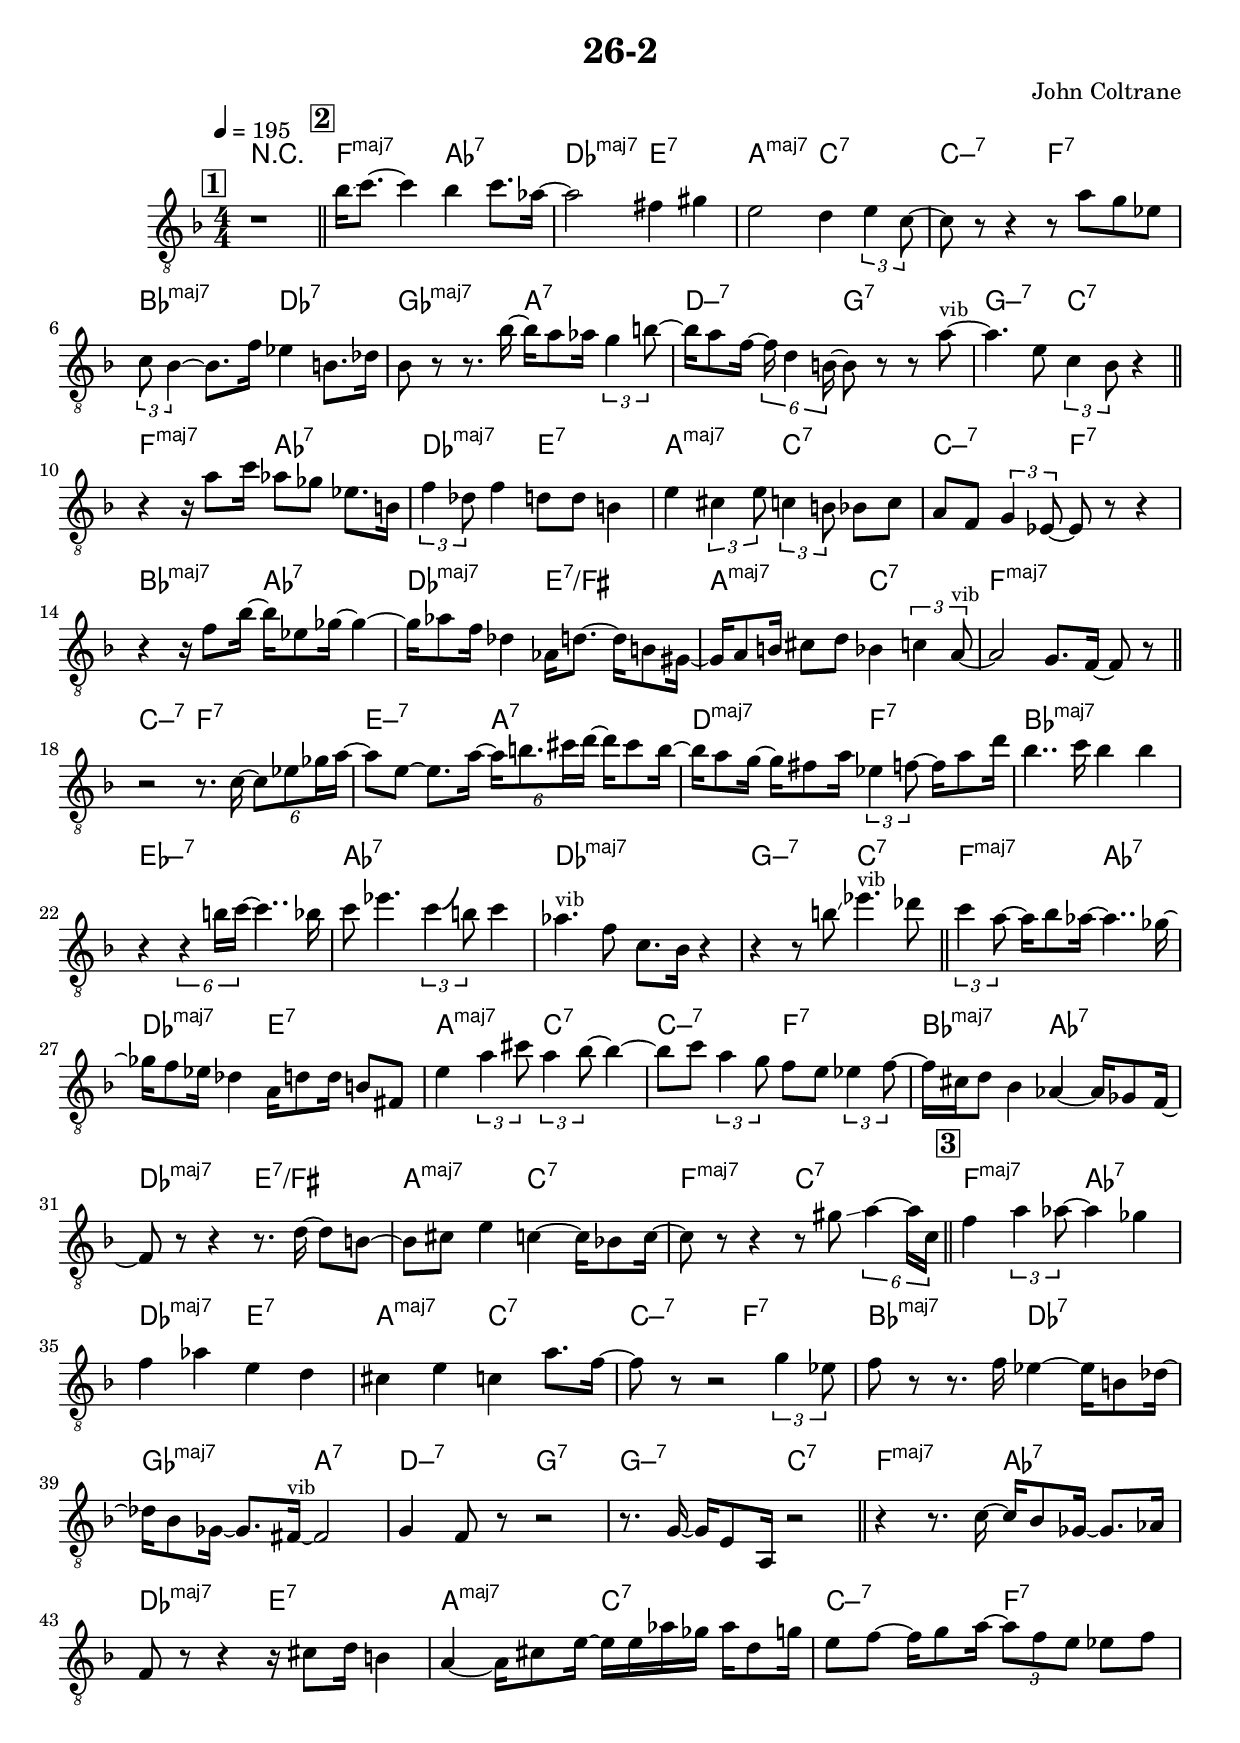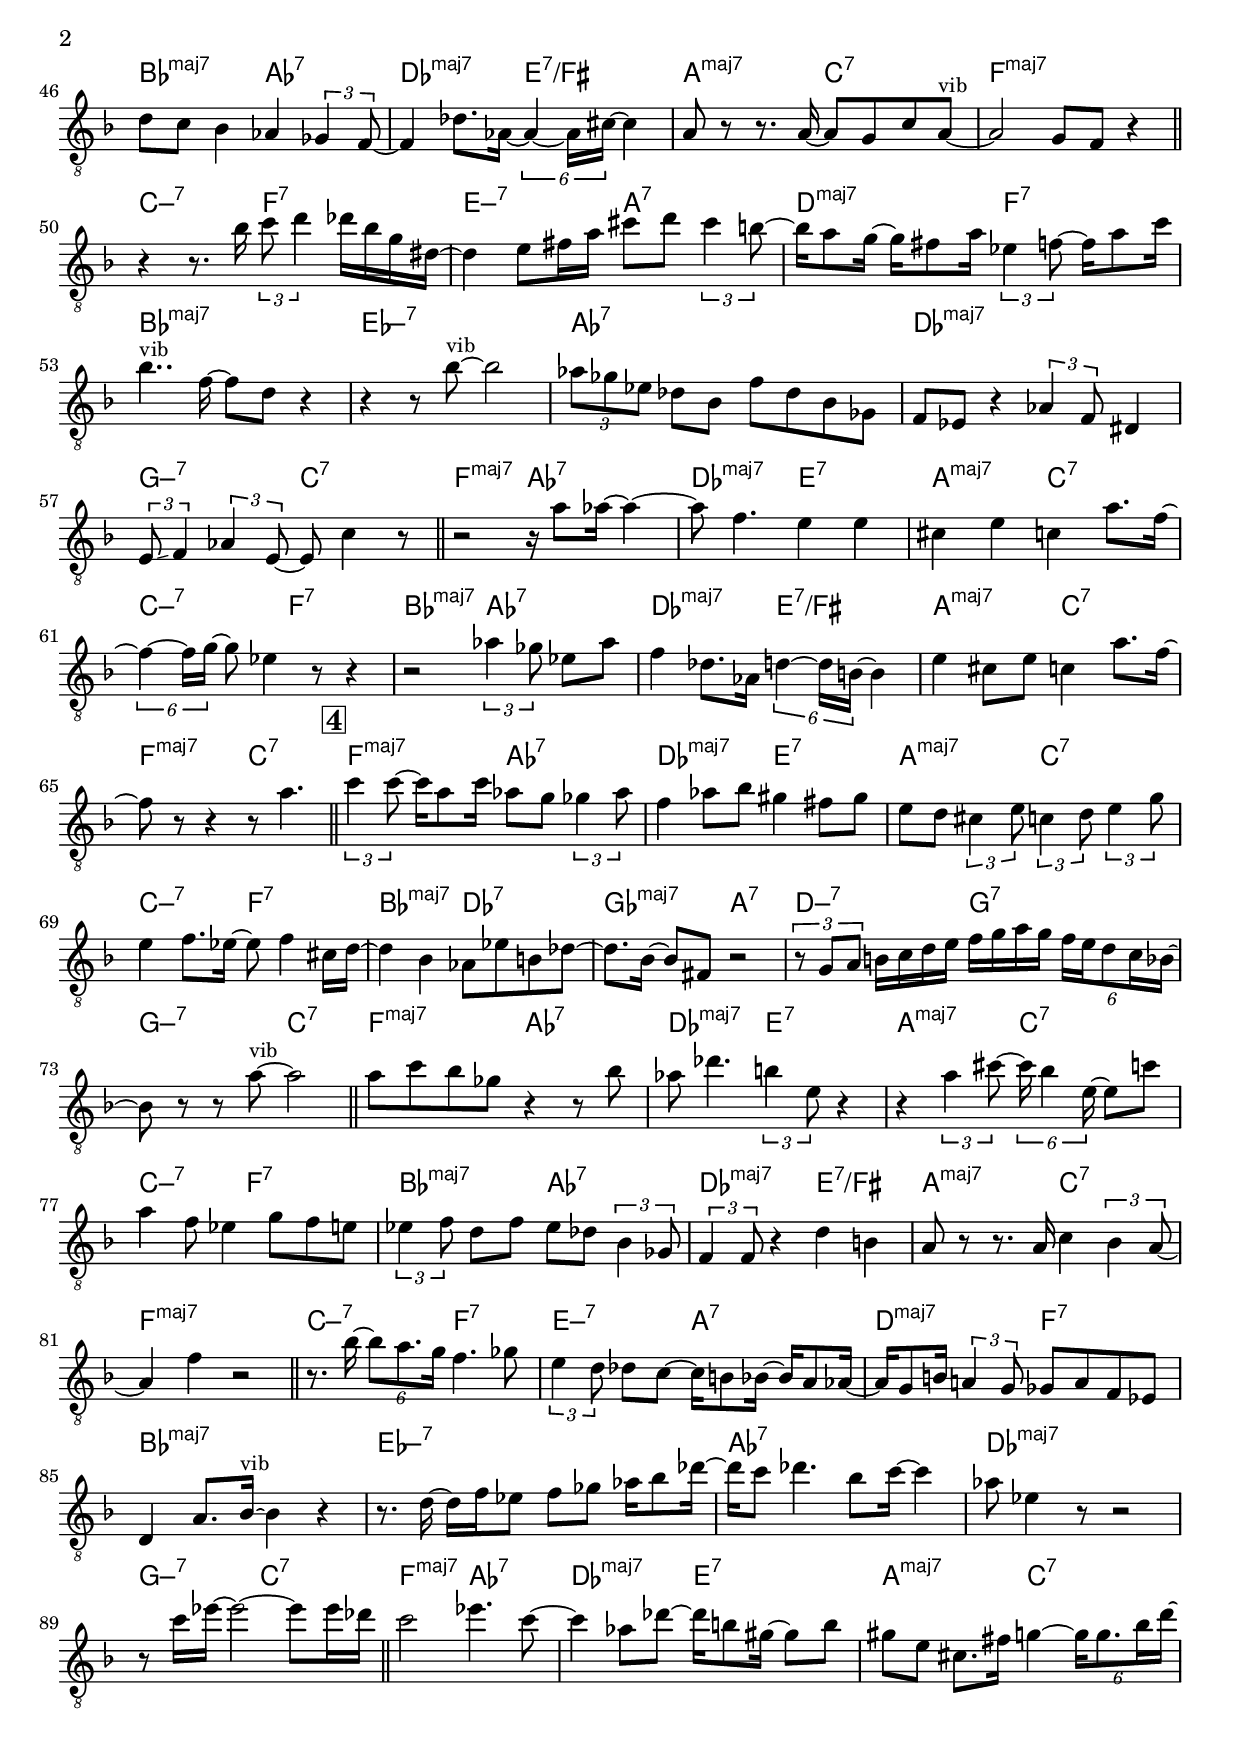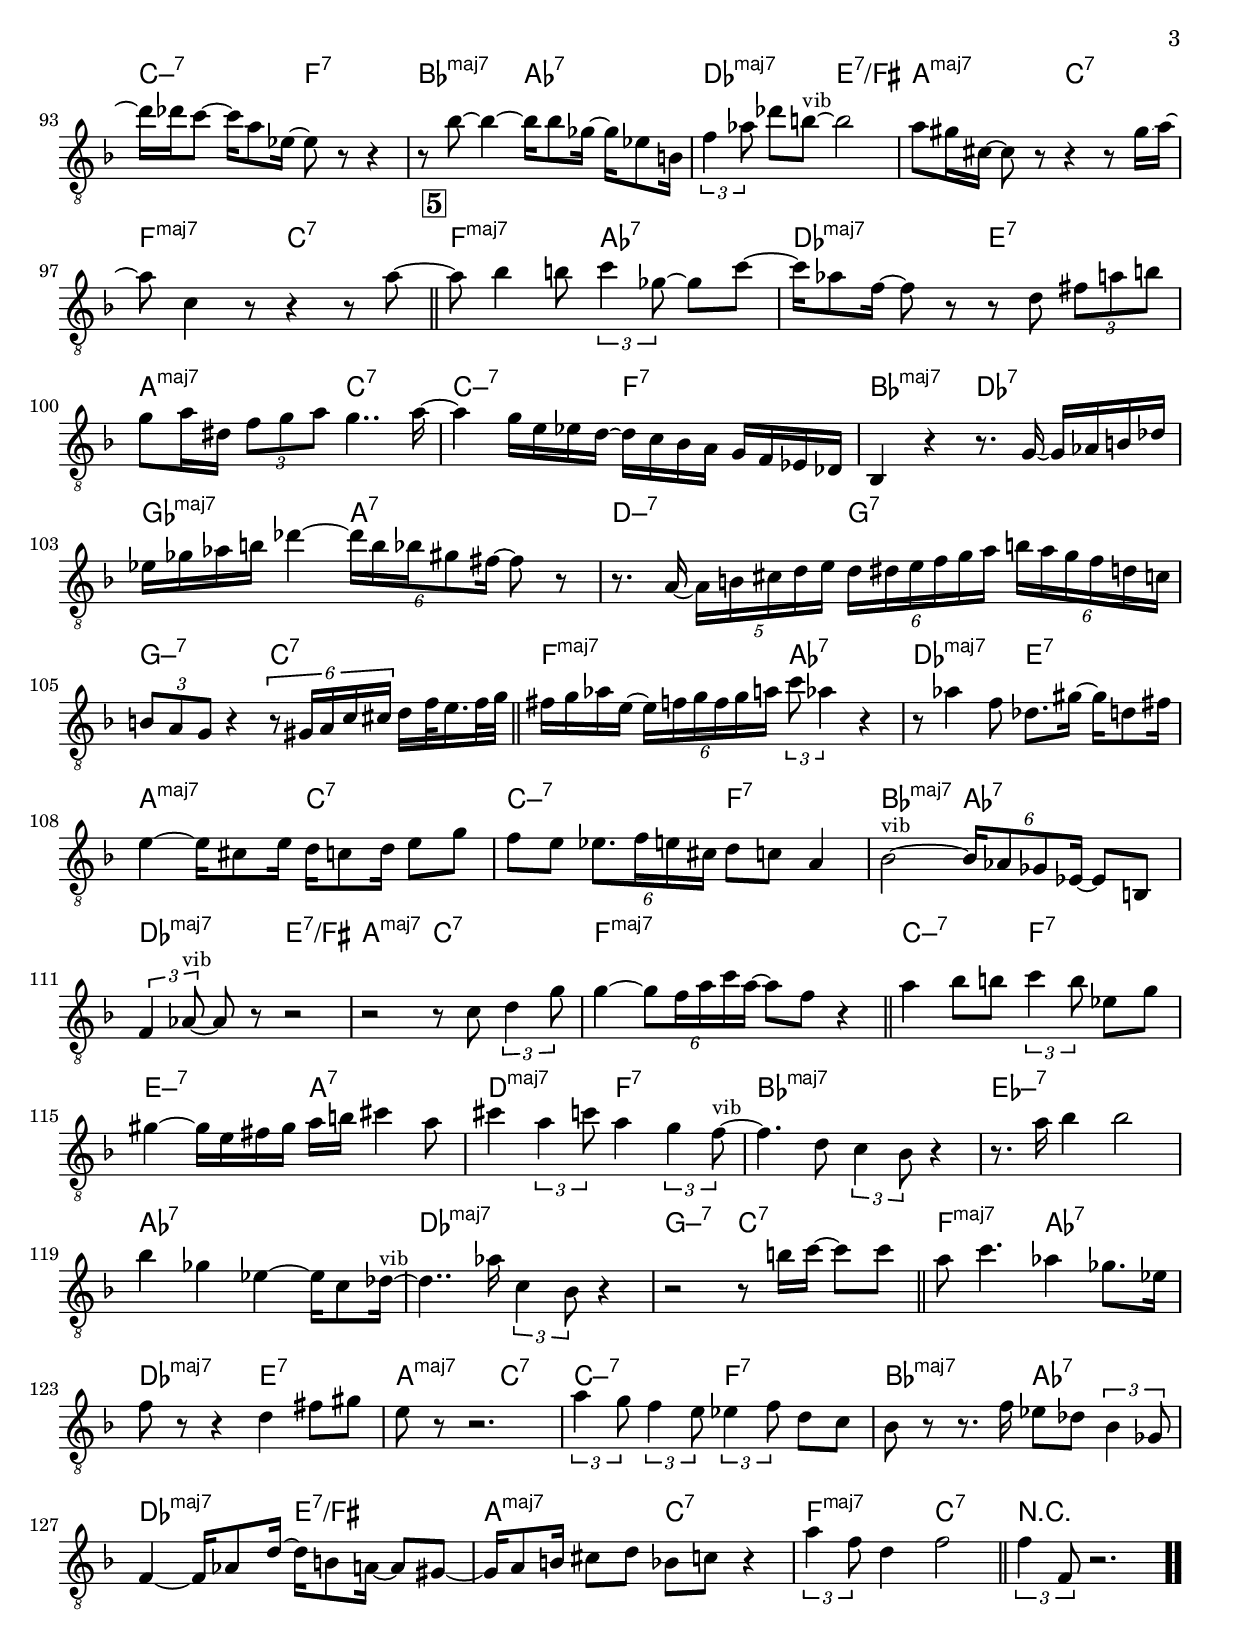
\version "2.13.2"

#(ly:set-option 'point-and-click #f)

\header {
  title = "26-2"
  composer = "John Coltrane"
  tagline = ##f
}
global =
{
    \override Staff.TimeSignature #'style = #'()
    \time 4/4
    \clef "treble_8"
    \key f \major
    \override Rest #'direction = #'0
    \override MultiMeasureRest #'staff-position = #0
}
\score
{
<<
    \transpose c' c'

    \new ChordNames { \chords {
      \set majorSevenSymbol = \markup { "maj7" }
      \set minorChordModifier = \markup { \char ##x2013 }
      
      | r1 | f2:maj aes2:7 | des2:maj e2:7 | a2:maj c2:7 | c2:min7 f2:7 | bes2:maj des2:7 | ges2:maj a2:7 | d2:min7 g2:7 
      | g2:min7 c2:7 | f2:maj aes2:7 | des2:maj e2:7 | a2:maj c2:7 | c2:min7 f2:7 | bes2:maj aes2:7 | des2:maj e2:7/fis | a2:maj c2:7 
      | f1:maj | c2:min7 f2:7 | e2:min7 a2:7 | d2:maj f2:7 | bes1:maj | es1:min7 | aes1:7 | des1:maj 
      | g2:min7 c2:7 | f2:maj aes2:7 | des2:maj e2:7 | a2:maj c2:7 | c2:min7 f2:7 | bes2:maj aes2:7 | des2:maj e2:7/fis | a2:maj c2:7 
      | f2:maj c2:7 | f2:maj aes2:7 | des2:maj e2:7 | a2:maj c2:7 | c2:min7 f2:7 | bes2:maj des2:7 | ges2:maj a2:7 | d2:min7 g2:7 
      | g2:min7 c2:7 | f2:maj aes2:7 | des2:maj e2:7 | a2:maj c2:7 | c2:min7 f2:7 | bes2:maj aes2:7 | des2:maj e2:7/fis | a2:maj c2:7 
      | f1:maj | c2:min7 f2:7 | e2:min7 a2:7 | d2:maj f2:7 | bes1:maj | es1:min7 | aes1:7 | des1:maj 
      | g2:min7 c2:7 | f2:maj aes2:7 | des2:maj e2:7 | a2:maj c2:7 | c2:min7 f2:7 | bes2:maj aes2:7 | des2:maj e2:7/fis | a2:maj c2:7 
      | f2:maj c2:7 | f2:maj aes2:7 | des2:maj e2:7 | a2:maj c2:7 | c2:min7 f2:7 | bes2:maj des2:7 | ges2:maj a2:7 | d2:min7 g2:7 
      | g2:min7 c2:7 | f2:maj aes2:7 | des2:maj e2:7 | a2:maj c2:7 | c2:min7 f2:7 | bes2:maj aes2:7 | des2:maj e2:7/fis | a2:maj c2:7 
      | f1:maj | c2:min7 f2:7 | e2:min7 a2:7 | d2:maj f2:7 | bes1:maj | es1:min7 | aes1:7 | des1:maj 
      | g2:min7 c2:7 | f2:maj aes2:7 | des2:maj e2:7 | a2:maj c2:7 | c2:min7 f2:7 | bes2:maj aes2:7 | des2:maj e2:7/fis | a2:maj c2:7 
      | f2:maj c2:7 | f2:maj aes2:7 | des2:maj e2:7 | a2:maj c2:7 | c2:min7 f2:7 | bes2:maj des2:7 | ges2:maj a2:7 | d2:min7 g2:7 
      | g2:min7 c2:7 | f2:maj aes2:7 | des2:maj e2:7 | a2:maj c2:7 | c2:min7 f2:7 | bes2:maj aes2:7 | des2:maj e2:7/fis | a2:maj c2:7 
      | f1:maj | c2:min7 f2:7 | e2:min7 a2:7 | d2:maj f2:7 | bes1:maj | es1:min7 | aes1:7 | des1:maj 
      | g2:min7 c2:7 | f2:maj aes2:7 | des2:maj e2:7 | a2:maj c2:7 | c2:min7 f2:7 | bes2:maj aes2:7 | des2:maj e2:7/fis | a2:maj c2:7 
      | f2:maj c2:7 | r1|
      }
      }

    \new Staff
    <<
    \transpose c' c'

    {
      \global
  		%\override Score.MetronomeMark #'transparent = ##t
  		%\override Score.MetronomeMark #'stencil = ##f
  		
  		\override HorizontalBracket #'direction = #UP
  		\override HorizontalBracket #'bracket-flare = #'(0 . 0)
  		
  		\override TextSpanner #'dash-fraction = #1.0
  		\override TextSpanner #'bound-details #'left #'text = \markup{ \concat{\draw-line #'(0 . -1.0) \draw-line #'(1.0 . 0) }}
  		\override TextSpanner #'bound-details #'right #'text = \markup{ \concat{ \draw-line #'(1.0 . 0) \draw-line #'(0 . -1.0) }}
          \set Score.markFormatter = #format-mark-box-numbers


      \tempo 4 = 195
      \set Score.currentBarNumber = #1
     
      \bar "||" \mark \default r1 
      \bar "||" \mark \default bes'16\glissando  c''8.~ c''4 bes'4 c''8. aes'16~ 
      | aes'2 fis'4 gis'4 
      | e'2 d'4 \tuplet 3/2 {e'4 c'8~} 
      | c'8 r8 r4 r8 a'8 g'8 es'8 
      | \tuplet 3/2 {c'8 bes4~} bes8. f'16 es'4 b8. des'16 
      | bes8 r8 r8. bes'16~ bes'16 a'8 aes'16 \tuplet 3/2 {g'4 b'8~} 
      | b'16 a'8 f'16~ \tuplet 6/4 {f'16 d'4 b16~} b8 r8 r8 a'8~^\markup{\left-align \small vib} 
      | a'4. e'8 \tuplet 3/2 {c'4 bes8} r4 
      \bar "||" r4 r16 a'8 c''16 aes'8 ges'8 es'8. b16 
      | \tuplet 3/2 {f'4 des'8} f'4 d'8 d'8 b4 
      | e'4 \tuplet 3/2 {cis'4 e'8} \tuplet 3/2 {c'4 b8} bes8 c'8 
      | a8 f8 \tuplet 3/2 {g4 es8~} es8 r8 r4 
      | r4 r16 f'8 bes'16~ bes'16 es'8 ges'16~ ges'4~ 
      | ges'16 aes'8 f'16 des'4 aes16 d'8.~ d'16 b8 gis16~ 
      | gis16 a8 b16 cis'8 d'8 bes4 \tuplet 3/2 {c'4 a8~^\markup{\left-align \small vib}} 
      | a2 g8. f16~ f8 r8 
      \bar "||" r2 r8. c'16~ \tuplet 6/4 {c'8 es'8 ges'16 a'16~} 
      | a'8 e'8~ e'8. a'16~ \tuplet 6/4 {a'16 b'8. cis''16\glissando  d''16~} d''16 cis''8 b'16~ 
      | b'16 a'8 g'16~ g'16 fis'8 a'16 \tuplet 3/2 {es'4 f'8~} f'16 a'8 d''16 
      | bes'4.. c''16 bes'4 bes'4 
      | r4 \tuplet 6/4 {r4 b'16 c''16~} c''4.. bes'16 
      | c''8 es''4. \tuplet 3/2 {c''4\bendAfter #+4  b'8} c''4 
      | aes'4.^\markup{\left-align \small vib} f'8 c'8. bes16 r4 
      | r4 r8 b'8\glissando  es''4.^\markup{\left-align \small vib} des''8 
      \bar "||" \tuplet 3/2 {c''4 a'8~} a'16 bes'8 aes'16~ aes'4.. ges'16~ 
      | ges'16 f'8 es'16 des'4 a16 d'8 d'16 b8 fis8 
      | e'4 \tuplet 3/2 {a'4 cis''8} \tuplet 3/2 {a'4 bes'8~} bes'4~ 
      | bes'8 c''8 \tuplet 3/2 {a'4 g'8} f'8 e'8 \tuplet 3/2 {es'4 f'8~} 
      | f'16 cis'16 d'8 bes4 aes4~ aes16 ges8 f16~ 
      | f8 r8 r4 r8. d'16~ d'8 b8~ 
      | b8 cis'8 e'4 c'4~ c'16 bes8 c'16~ 
      | c'8 r8 r4 r8 gis'8\glissando  \tuplet 6/4 {a'4~ a'16 c'16} 
      \bar "||" \mark \default f'4 \tuplet 3/2 {a'4 aes'8~} aes'4 ges'4 
      | f'4 aes'4 e'4 d'4 
      | cis'4 e'4 c'4 a'8. f'16~ 
      | f'8 r8 r2 \tuplet 3/2 {g'4 es'8} 
      | f'8 r8 r8. f'16 es'4~ es'16 b8 des'16~ 
      | des'16 bes8 ges16~ ges8. fis16~^\markup{\left-align \small vib} fis2 
      | g4 f8 r8 r2 
      | r8. g16~ g16 e8 a,16 r2 
      \bar "||" r4 r8. c'16~ c'16 bes8 ges16~ ges8. aes16 
      | f8 r8 r4 r16 cis'8 d'16 b4 
      | a4~ a16 cis'8 e'16~ e'16 e'16 aes'16 ges'16 aes'16 d'8 g'16 
      | e'8 f'8~ f'16 g'8 a'16~ \tuplet 3/2 {a'8 f'8 e'8} es'8 f'8 
      | d'8 c'8 bes4 aes4 \tuplet 3/2 {ges4 f8~} 
      | f4 des'8. aes16~ \tuplet 6/4 {aes4~ aes16 cis'16~} cis'4 
      | a8 r8 r8. a16~ a8 g8 c'8 a8~^\markup{\left-align \small vib} 
      | a2 g8 f8 r4 
      \bar "||" r4 r8. bes'16 \tuplet 3/2 {c''8 d''4} des''16 bes'16 g'16 dis'16~ 
      | dis'4 e'8 fis'16 a'16 cis''8 d''8 \tuplet 3/2 {cis''4 b'8~} 
      | b'16 a'8 g'16~ g'16 fis'8 a'16 \tuplet 3/2 {es'4 f'8~} f'16 a'8 c''16 
      | bes'4..^\markup{\left-align \small vib} f'16~ f'8 d'8 r4 
      | r4 r8 bes'8~^\markup{\left-align \small vib} bes'2 
      | \tuplet 3/2 {aes'8 ges'8 es'8} des'8 bes8 f'8 des'8 bes8 ges8 
      | f8 es8 r4 \tuplet 3/2 {aes4 f8} dis4 
      | \tuplet 3/2 {e8\glissando  f4} \tuplet 3/2 {aes4 e8~} e8 c'4 r8 
      \bar "||" r2 r16 a'8 aes'16~ aes'4~ 
      | aes'8 f'4. e'4 e'4 
      | cis'4 e'4 c'4 a'8. f'16~ 
      | \tuplet 6/4 {f'4~ f'16 g'16~} g'8 es'4 r8 r4 
      | r2 \tuplet 3/2 {aes'4 ges'8} es'8 aes'8 
      | f'4 des'8. aes16 \tuplet 6/4 {d'4~ d'16 b16~} b4 
      | e'4 cis'8 e'8 c'4 a'8. f'16~ 
      | f'8 r8 r4 r8 a'4. 
      \bar "||" \mark \default \tuplet 3/2 {c''4 c''8~} c''16 a'8 c''16 aes'8 g'8 \tuplet 3/2 {ges'4 aes'8} 
      | f'4 aes'8 bes'8 gis'4 fis'8 gis'8 
      | e'8 d'8 \tuplet 3/2 {cis'4 e'8} \tuplet 3/2 {c'4 d'8} \tuplet 3/2 {e'4 g'8} 
      | e'4 f'8. es'16~ es'8 f'4 cis'16 d'16~ 
      | d'4 bes4 aes8 es'8 b8 des'8~ 
      | des'8. bes16~ bes8 fis8 r2 
      | \tuplet 3/2 {r8 g8 a8} b16 c'16 d'16 e'16 f'16 g'16 a'16 g'16 \tuplet 6/4 {f'16 e'16 d'8 c'16 bes16~} 
      | bes8 r8 r8 a'8~^\markup{\left-align \small vib} a'2 
      \bar "||" a'8 c''8 bes'8 ges'8 r4 r8 bes'8 
      | aes'8 des''4. \tuplet 3/2 {b'4 e'8} r4 
      | r4 \tuplet 3/2 {a'4 cis''8~} \tuplet 6/4 {cis''16 bes'4 e'16~} e'8 c''8 
      | a'4 f'8 es'4 g'8 f'8 e'8 
      | \tuplet 3/2 {es'4 f'8} d'8 f'8 es'8 des'8 \tuplet 3/2 {bes4 ges8} 
      | \tuplet 3/2 {f4 f8} r4 d'4 b4 
      | a8 r8 r8. a16 c'4 \tuplet 3/2 {bes4 a8~} 
      | a4 f'4 r2 
      \bar "||" r8. bes'16~ \tuplet 6/4 {bes'8 a'8. g'16} f'4. ges'8 
      | \tuplet 3/2 {e'4 d'8} des'8 c'8~ c'16 b8 bes16~ bes16 a8 aes16~ 
      | aes16 g8 b16 \tuplet 3/2 {a4 g8} ges8 a8 f8 es8 
      | d4 a8. bes16~^\markup{\left-align \small vib} bes4 r4 
      | r8. d'16~ d'16 f'16 es'8 f'8 ges'8 aes'16 bes'8 des''16~ 
      | des''16 c''8 des''4. bes'8 c''16~ c''4 
      | aes'8 es'4 r8 r2 
      | r8 c''16 es''16~ es''2~ es''8 es''16 des''16 
      \bar "||" c''2 es''4. c''8~ 
      | c''4 aes'8 des''8~ des''16 b'8 gis'16~ gis'8 b'8 
      | gis'8 e'8 cis'8. fis'16 g'4~ \tuplet 6/4 {g'16 g'8. bes'16 d''16~} 
      | d''16 des''16 c''8~ c''16 a'8 es'16~ es'8 r8 r4 
      | r8 bes'8~ bes'4~ bes'16 bes'8 ges'16~ ges'16 es'8 b16 
      | \tuplet 3/2 {f'4 aes'8} des''8 b'8~^\markup{\left-align \small vib} b'2 
      | a'8 gis'16 cis'16~ cis'8 r8 r4 r8 gis'16\glissando  a'16~ 
      | a'8 c'4 r8 r4 r8 a'8~ 
      \bar "||" \mark \default a'8 bes'4 b'8 \tuplet 3/2 {c''4 ges'8~} ges'8 c''8~ 
      | c''16 aes'8 f'16~ f'8 r8 r8 d'8 \tuplet 3/2 {fis'8 a'8 b'8} 
      | g'8 a'16 dis'16 \tuplet 3/2 {f'8 g'8 a'8} g'4.. a'16~ 
      | a'4 g'16 e'16 es'16 d'16~ d'16 c'16 bes16 a16 g16 f16 es16 des16 
      | bes,4 r4 r8. g16~ g16 aes16 b16 des'16 
      | es'16 ges'16 aes'16 b'16 des''4~ \tuplet 6/4 {des''16 b'16 bes'16 gis'8 fis'16~} fis'8 r8 
      | r8. a16~ \tuplet 5/4 {a16 b16 cis'16 d'16 e'16} \tuplet 6/4 {d'16 dis'16 e'16 f'16 g'16 a'16} \tuplet 6/4 {b'16 a'16 g'16 f'16 d'16 c'16} 
      | \tuplet 3/2 {b8 a8 g8} r4 \tuplet 6/4 {r8 gis16 a16 c'16 cis'16} d'16 f'32 e'16. f'32 g'32 
      \bar "||" fis'16 g'16 aes'16 e'16~ \tuplet 6/4 {e'16 f'16 g'16 f'16 g'16 a'16} \tuplet 3/2 {c''8 aes'4} r4 
      | r8 aes'4 f'8 des'8. gis'16~ gis'16 d'8 fis'16 
      | e'4~ e'16 cis'8 e'16 d'16 c'8 d'16 e'8 g'8 
      | f'8 e'8 \tuplet 6/4 {es'8. f'16 e'16 cis'16} d'8 c'8 a4 
      | bes2~^\markup{\left-align \small vib} \tuplet 6/4 {bes16 aes8 ges8 es16~} es8 b,8 
      | \tuplet 3/2 {f4 aes8~^\markup{\left-align \small vib}} aes8 r8 r2 
      | r2 r8 c'8 \tuplet 3/2 {d'4 g'8} 
      | g'4~ \tuplet 6/4 {g'8 f'16 a'16 c''16 a'16~} a'8 f'8 r4 
      \bar "||" a'4 bes'8 b'8 \tuplet 3/2 {c''4 b'8} es'8 g'8 
      | gis'4~ gis'16 e'16 fis'16 gis'16 a'16 b'16 cis''4 a'8 
      | cis''4 \tuplet 3/2 {a'4 c''8} a'4 \tuplet 3/2 {g'4 f'8~^\markup{\left-align \small vib}} 
      | f'4. d'8 \tuplet 3/2 {c'4 bes8} r4 
      | r8. a'16 bes'4 bes'2 
      | bes'4 ges'4 es'4~ es'16 c'8 des'16~^\markup{\left-align \small vib} 
      | des'4.. aes'16 \tuplet 3/2 {c'4 bes8} r4 
      | r2 r8 b'16 c''16~ c''8 c''8 
      \bar "||" a'8 c''4. aes'4 ges'8. es'16 
      | f'8 r8 r4 d'4 fis'8 gis'8 
      | e'8 r8 r2. 
      | \tuplet 3/2 {a'4 g'8} \tuplet 3/2 {f'4 e'8} \tuplet 3/2 {es'4 f'8} d'8 c'8 
      | bes8 r8 r8. f'16 es'8 des'8 \tuplet 3/2 {bes4 ges8} 
      | f4~ f16 aes8 d'16~ d'16 b8 a16~ a8 gis8~ 
      | gis16 a8 b16 cis'8 d'8 bes8 c'8 r4 
      | \tuplet 3/2 {a'4 f'8} d'4 f'2 
      \bar "||" \tuplet 3/2 {f'4 f8} r2.\bar  ".."
    }
    >>
>>    
}
